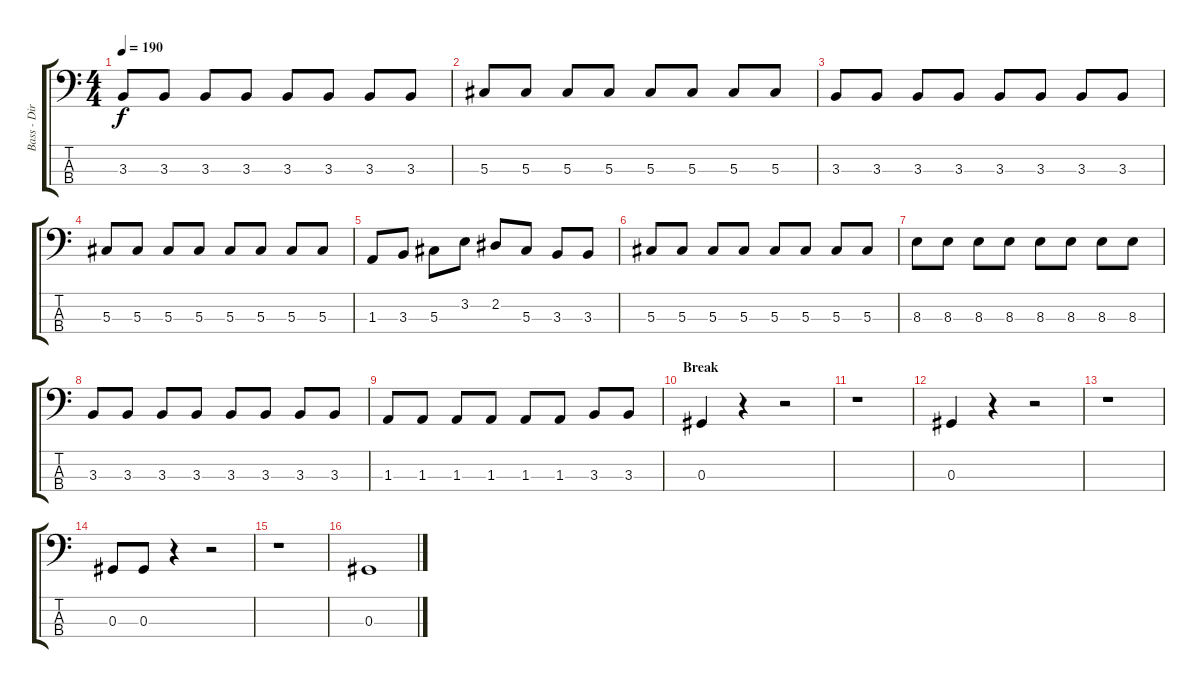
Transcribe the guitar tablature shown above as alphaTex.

\track ("Bass - Dirk Schlächter" "Bass - Dir") {instrument electricbassfinger}
\staff {score tabs}
\tuning (Gb2 Db2 Ab1 Eb1) {hide}
\ts (4 4)
\tempo 190
\clef f4
\ks c
3.3.8{dy f} 3.3.8 3.3.8 3.3.8 3.3.8 3.3.8 3.3.8 3.3.8 |
5.3.8 5.3.8 5.3.8 5.3.8 5.3.8 5.3.8 5.3.8 5.3.8 |
3.3.8 3.3.8 3.3.8 3.3.8 3.3.8 3.3.8 3.3.8 3.3.8 |
5.3.8 5.3.8 5.3.8 5.3.8 5.3.8 5.3.8 5.3.8 5.3.8 |
1.3.8 3.3.8 5.3.8 3.2.8 2.2.8 5.3.8 3.3.8 3.3.8 |
5.3.8 5.3.8 5.3.8 5.3.8 5.3.8 5.3.8 5.3.8 5.3.8 |
8.3.8 8.3.8 8.3.8 8.3.8 8.3.8 8.3.8 8.3.8 8.3.8 |
3.3.8 3.3.8 3.3.8 3.3.8 3.3.8 3.3.8 3.3.8 3.3.8 |
1.3.8 1.3.8 1.3.8 1.3.8 1.3.8 1.3.8 3.3.8 3.3.8 |
\section ("" "Break")
0.3.4 r.4 r.2 |
r.1 |
0.3.4 r.4 r.2 |
r.1 |
0.3.8 0.3.8 r.4 r.2 |
r.1 |
0.3.1
